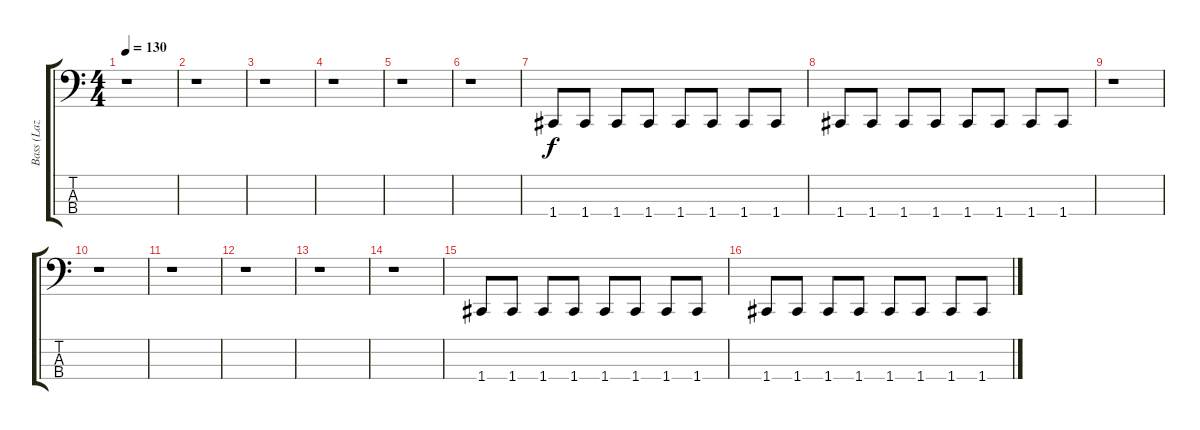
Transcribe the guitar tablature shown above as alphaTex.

\track ("Bass (Laz Piña)" "Bass (Laz ") {instrument electricbasspick}
\staff {score tabs}
\tuning (F2 C2 G2 C1) {hide}
\ts (4 4)
\tempo 130
\clef f4
\ks c
r.1{dy f} |
r.1 |
r.1 |
r.1 |
r.1 |
r.1 |
1.4.8 1.4.8 1.4.8 1.4.8 1.4.8 1.4.8 1.4.8 1.4.8 |
1.4.8 1.4.8 1.4.8 1.4.8 1.4.8 1.4.8 1.4.8 1.4.8 |
r.1 |
r.1 |
r.1 |
r.1 |
r.1 |
r.1 |
1.4.8 1.4.8 1.4.8 1.4.8 1.4.8 1.4.8 1.4.8 1.4.8 |
1.4.8 1.4.8 1.4.8 1.4.8 1.4.8 1.4.8 1.4.8 1.4.8
